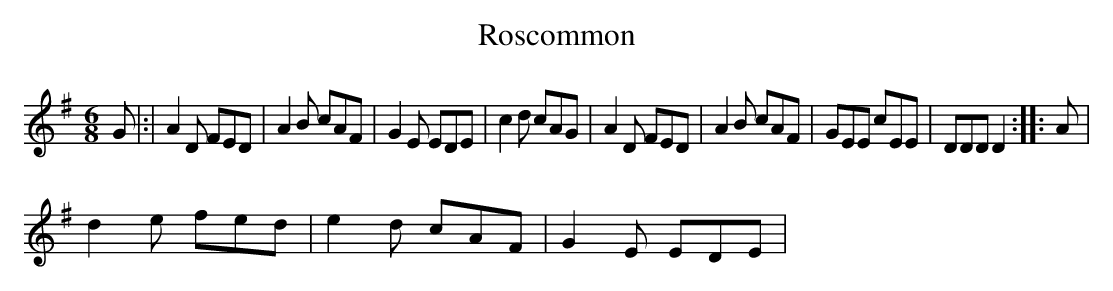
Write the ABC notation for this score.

X:1
T:Roscommon
M:6/8
K:G
G|:|A2D FED|A2B cAF|G2E EDE|c2d cAG|A2 D FED|A2B cAF|GEE cEE|DDD D2:|:A|
d2e fed|e2d cAF|G2 E EDE|
